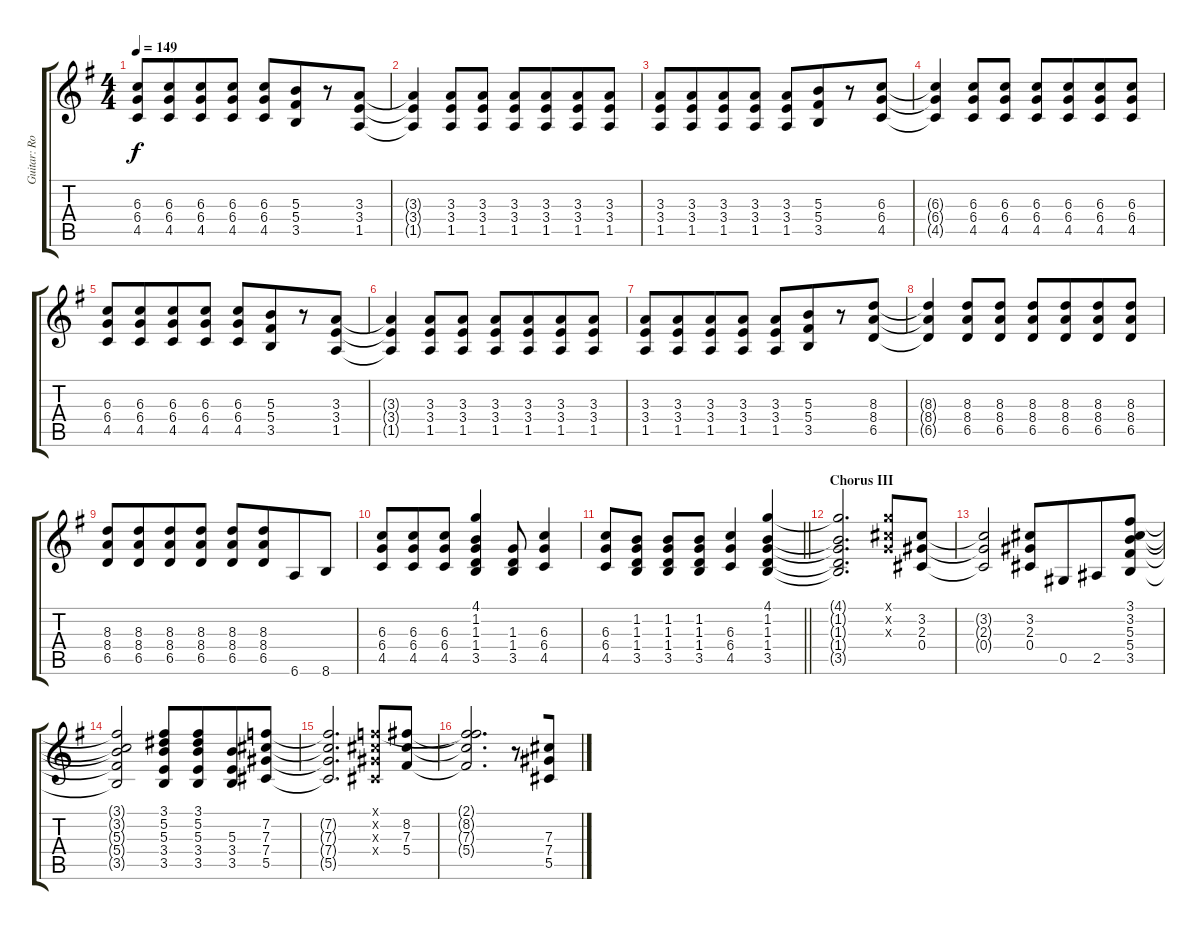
\track ("Guitar: Robbin" "Guitar: Ro") {instrument distortionguitar}
\staff {score tabs}
\tuning (Eb4 Bb3 Gb3 Db3 Ab2 Eb2) {hide}
\ts (4 4)
\tempo 149
\clef g2
\ks g
(6.3 6.4 4.5).8{dy f} (6.3 6.4 4.5).8{beam merge} (6.3 6.4 4.5).8 (6.3 6.4 4.5).8 (6.3 6.4 4.5).8 (5.3 5.4 3.5).8{beam merge} r.8 (3.3 3.4 1.5).8 |
(3.3{t} 3.4{t} 1.5{t}).4 (3.3 3.4 1.5).8 (3.3 3.4 1.5).8 (3.3 3.4 1.5).8 (3.3 3.4 1.5).8{beam merge} (3.3 3.4 1.5).8 (3.3 3.4 1.5).8 |
(3.3 3.4 1.5).8 (3.3 3.4 1.5).8{beam merge} (3.3 3.4 1.5).8 (3.3 3.4 1.5).8 (3.3 3.4 1.5).8 (5.3 5.4 3.5).8{beam merge} r.8 (6.3 6.4 4.5).8 |
(6.3{t} 6.4{t} 4.5{t}).4 (6.3 6.4 4.5).8 (6.3 6.4 4.5).8 (6.3 6.4 4.5).8 (6.3 6.4 4.5).8{beam merge} (6.3 6.4 4.5).8 (6.3 6.4 4.5).8 |
(6.3 6.4 4.5).8 (6.3 6.4 4.5).8{beam merge} (6.3 6.4 4.5).8 (6.3 6.4 4.5).8 (6.3 6.4 4.5).8 (5.3 5.4 3.5).8{beam merge} r.8 (3.3 3.4 1.5).8 |
(3.3{t} 3.4{t} 1.5{t}).4 (3.3 3.4 1.5).8 (3.3 3.4 1.5).8 (3.3 3.4 1.5).8 (3.3 3.4 1.5).8{beam merge} (3.3 3.4 1.5).8 (3.3 3.4 1.5).8 |
(3.3 3.4 1.5).8 (3.3 3.4 1.5).8{beam merge} (3.3 3.4 1.5).8 (3.3 3.4 1.5).8 (3.3 3.4 1.5).8 (5.3 5.4 3.5).8{beam merge} r.8 (8.3 8.4 6.5).8 |
(8.3{t} 8.4{t} 6.5{t}).4 (8.3 8.4 6.5).8 (8.3 8.4 6.5).8 (8.3 8.4 6.5).8 (8.3 8.4 6.5).8{beam merge} (8.3 8.4 6.5).8 (8.3 8.4 6.5).8 |
(8.3 8.4 6.5).8 (8.3 8.4 6.5).8{beam merge} (8.3 8.4 6.5).8 (8.3 8.4 6.5).8 (8.3 8.4 6.5).8 (8.3 8.4 6.5).8{beam merge} 6.6.8 8.6.8 |
(6.3 6.4 4.5).8 (6.3 6.4 4.5).8{beam merge} (6.3 6.4 4.5).8 (4.1 1.2 1.3 1.4 3.5).4 (1.3 1.4 3.5).8 (6.3 6.4 4.5).4 |
\barLineRight lightlight
(6.3 6.4 4.5).8 (1.2 1.3 1.4 3.5).8 (1.2 1.3 1.4 3.5).8 (1.2 1.3 1.4 3.5).8 (6.3 6.4 4.5).4 (4.1 1.2 1.3 1.4 3.5).4 |
\section ("" "Chorus III")
(4.1{t} 1.2{t} 1.3{t} 1.4{t} 3.5{t}).2{d beam merge} (4.1{x} 3.2{x} 1.3{x}).8 (3.2 2.3 0.4).8 |
(3.2{t} 2.3{t} 0.4{t}).2 (3.2 2.3 0.4).8 0.5.8{beam merge} 2.5.8 (3.1 3.2 5.3 5.4 3.5).8 |
(3.1{t} 3.2{t} 5.3{t} 5.4{t} 3.5{t}).2 (3.1 5.2 5.3 3.4 3.5).8 (3.1 5.2 5.3 3.4 3.5).8{beam merge} (5.3 3.4 3.5).8 (7.2 7.3 7.4 5.5).8 |
(7.2{t} 7.3{t} 7.4{t} 5.5{t}).2{d} (2.1{x} 3.2{x} 2.3{x} 0.4{x}).8 (8.2 7.3 5.4).8 |
(2.1{t} 8.2{t} 7.3{t} 5.4{t}).2{d beam merge} r.8 (7.3 7.4 5.5).8
